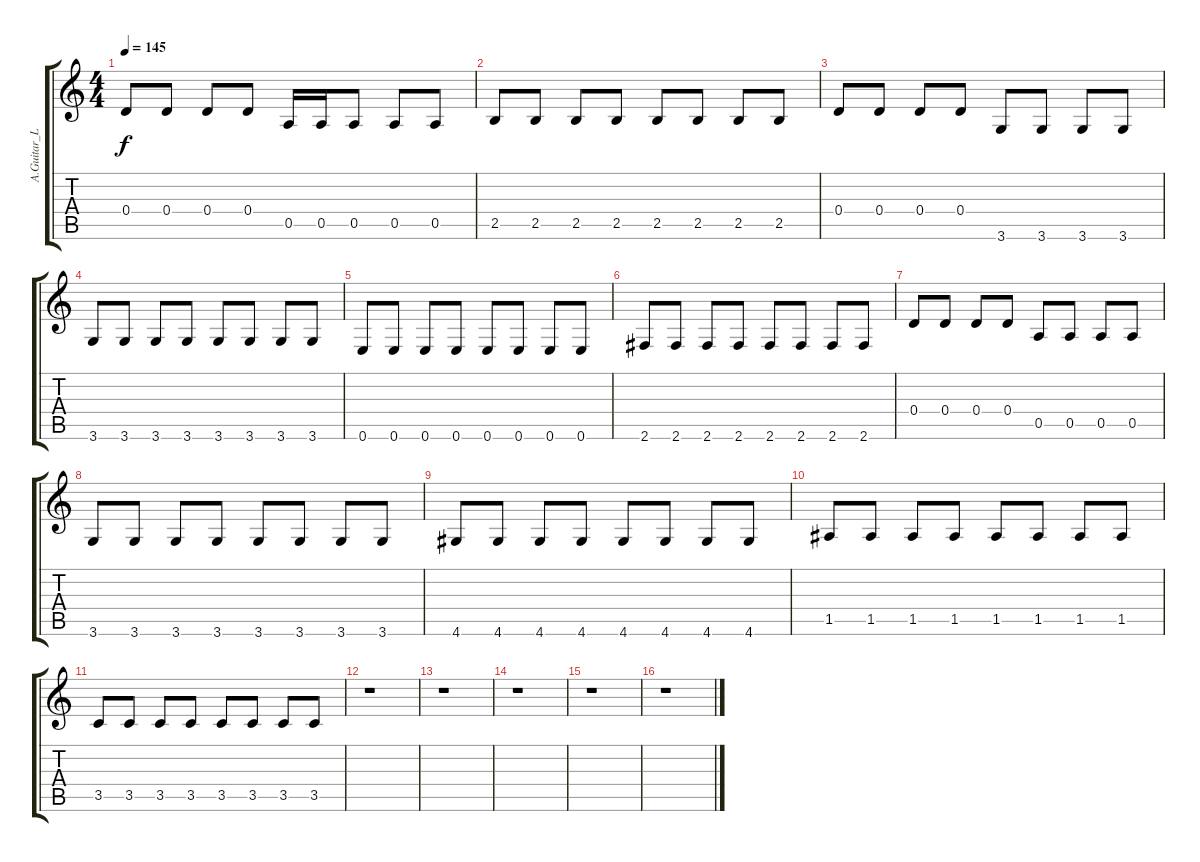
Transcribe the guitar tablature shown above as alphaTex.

\track ("A.Guitar_L" "A.Guitar_L") {instrument acousticguitarsteel}
\staff {score tabs}
\tuning (E4 B3 G3 D3 A2 E2) {hide}
\ts (4 4)
\tempo 145
\clef g2
\ks c
0.4.8{dy f} 0.4.8 0.4.8 0.4.8 0.5.16 0.5.16 0.5.8 0.5.8 0.5.8 |
2.5.8 2.5.8 2.5.8 2.5.8 2.5.8 2.5.8 2.5.8 2.5.8 |
0.4.8 0.4.8 0.4.8 0.4.8 3.6.8 3.6.8 3.6.8 3.6.8 |
3.6.8 3.6.8 3.6.8 3.6.8 3.6.8 3.6.8 3.6.8 3.6.8 |
0.6.8 0.6.8 0.6.8 0.6.8 0.6.8 0.6.8 0.6.8 0.6.8 |
2.6.8 2.6.8 2.6.8 2.6.8 2.6.8 2.6.8 2.6.8 2.6.8 |
0.4.8 0.4.8 0.4.8 0.4.8 0.5.8 0.5.8 0.5.8 0.5.8 |
3.6.8 3.6.8 3.6.8 3.6.8 3.6.8 3.6.8 3.6.8 3.6.8 |
4.6.8 4.6.8 4.6.8 4.6.8 4.6.8 4.6.8 4.6.8 4.6.8 |
1.5.8 1.5.8 1.5.8 1.5.8 1.5.8 1.5.8 1.5.8 1.5.8 |
3.5.8 3.5.8 3.5.8 3.5.8 3.5.8 3.5.8 3.5.8 3.5.8 |
r.1 |
r.1 |
r.1 |
r.1 |
r.1
